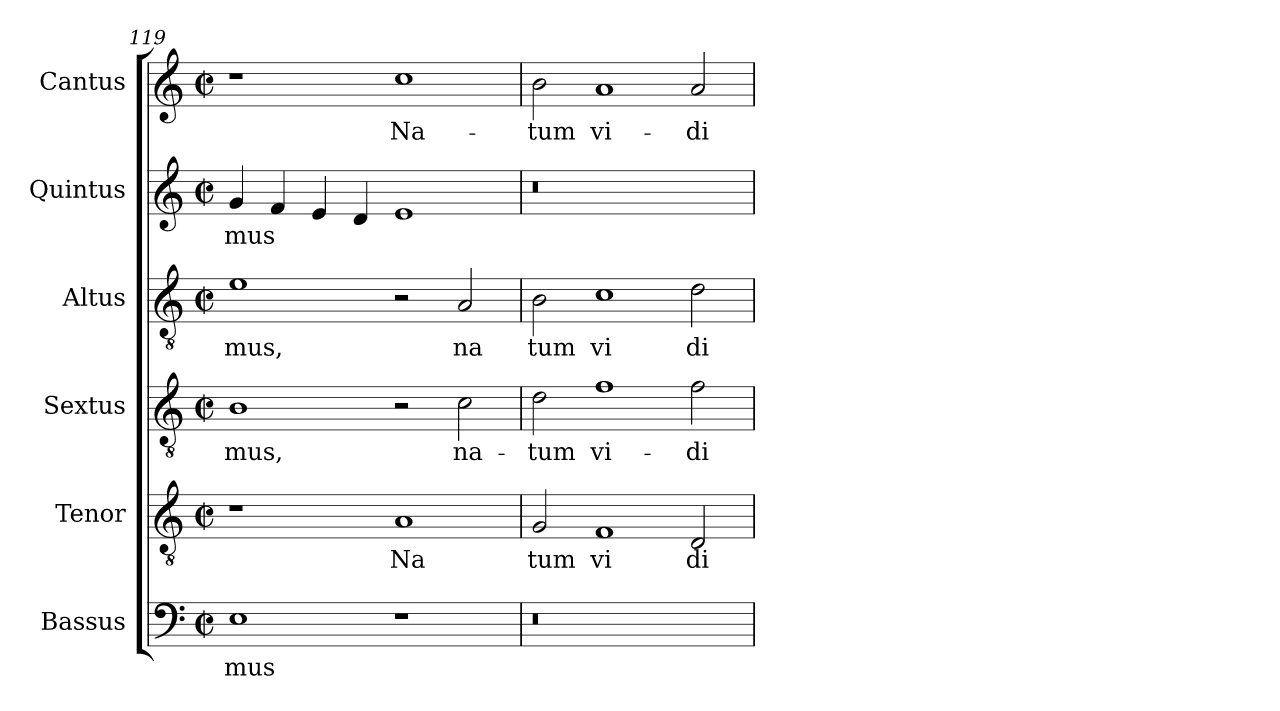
**kern	**text	**kern	**text	**kern	**text	**kern	**text	**kern	**text	**kern	**text
*part6	*part6	*part5	*part5	*part4	*part4	*part3	*part3	*part2	*part2	*part1	*part1
*staff6	*staff6	*staff5	*staff5	*staff4	*staff4	*staff3	*staff3	*staff2	*staff2	*staff1	*staff1
*I"Bassus	*	*I"Tenor	*	*I"Sextus	*	*I"Altus	*	*I"Quintus	*	*I"Cantus	*
!!LO:PB:g=z
*clefF4	*	*clefGv2	*	*clefGv2	*	*clefGv2	*	*clefG2	*	*clefG2	*
*M2/2	*	*M2/2	*	*M2/2	*	*M2/2	*	*M2/2	*	*M2/2	*
*met(c|)	*	*met(c|)	*	*met(c|)	*	*met(c|)	*	*met(c|)	*	*met(c|)	*
=119	=119	=119	=119	=119	=119	=119	=119	=119	=119	=119	=119
!	!LO:LY:b:cj	!	!	!	!LO:LY:b:cj	!	!LO:LY:b:cj	!	!LO:LY:b	!	!
1E	mus	1r	.	1B	-mus,	1e	mus,	4g/	mus	1r	.
.	.	.	.	.	.	.	.	4f/	.	.	.
.	.	.	.	.	.	.	.	4e/	.	.	.
.	.	.	.	.	.	.	.	4d/	.	.	.
!	!	!	!LO:LY:b:cj	!	!	!	!	!	!	!	!LO:LY:b:cj
1r	.	1A	Na	2r	.	2r	.	1e	.	1cc	Na-
!	!	!	!	!	!LO:LY:b:cj	!	!LO:LY:b:cj	!	!	!	!
.	.	.	.	2c\	na-	2A/	na	.	.	.	.
=120	=120	=120	=120	=120	=120	=120	=120	=120	=120	=120	=120
!	!	!	!LO:LY:b:cj	!	!LO:LY:b:cj	!	!LO:LY:b:cj	!	!	!	!LO:LY:b:cj
0r	.	2G/	tum	2d\	-tum	2B\	tum	0r	.	2b\	-tum
!	!	!	!LO:LY:b:cj	!	!LO:LY:b:cj	!	!LO:LY:b:cj	!	!	!	!LO:LY:b:cj
.	.	1F	vi	1f	vi-	1c	vi	.	.	1a	vi-
!	!	!	!LO:LY:b:cj	!	!LO:LY:b:cj	!	!LO:LY:b:cj	!	!	!	!LO:LY:b:cj
.	.	2D/	di	2f\	-di-	2d\	di	.	.	2a/	-di-
=	=	=	=	=	=	=	=	=	=	=	=
*-	*-	*-	*-	*-	*-	*-	*-	*-	*-	*-	*-
